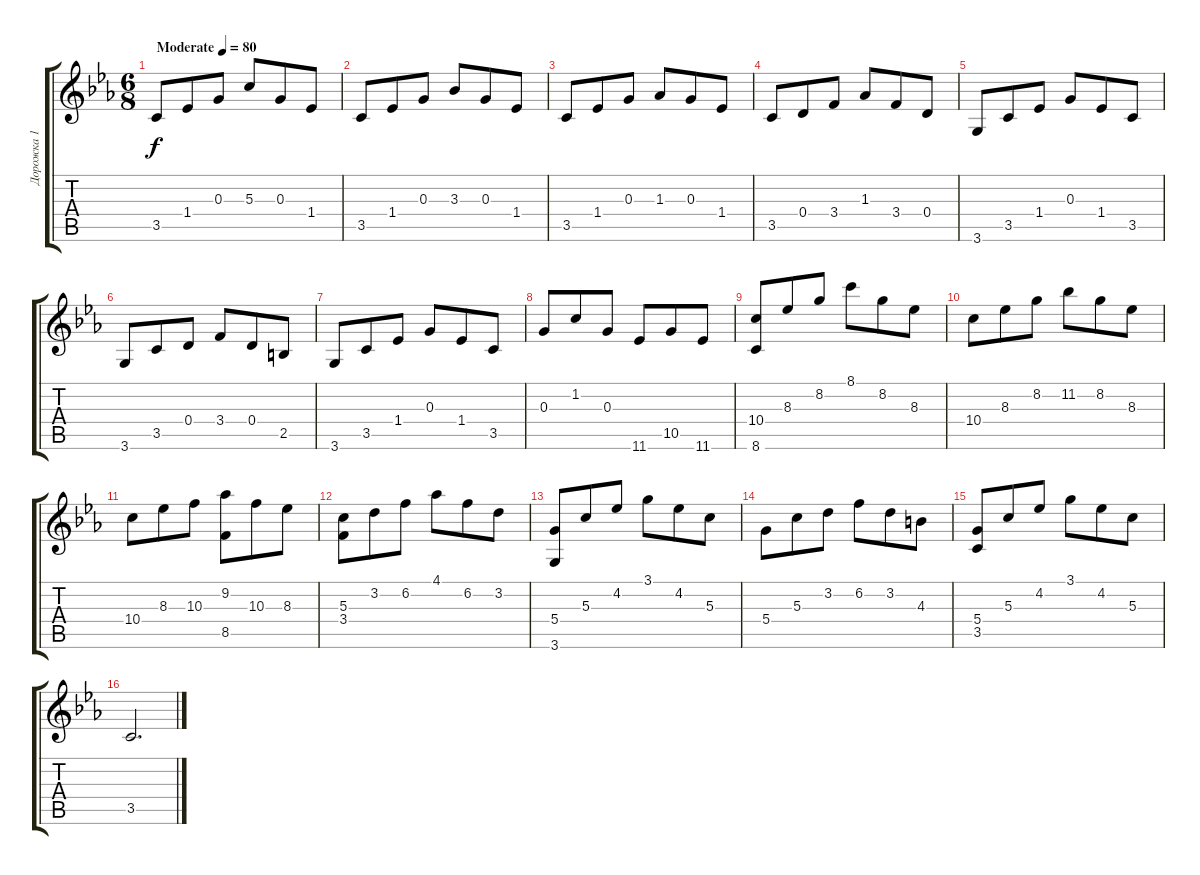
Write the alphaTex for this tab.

\track ("Дорожка 1" "Дорожка 1") {instrument acousticguitarnylon}
\staff {score tabs}
\tuning (E4 B3 G3 D3 A2 E2) {hide}
\ts (6 8)
\tempo (80 "Moderate")
\clef g2
\ks eb
3.5.8{dy f instrument acousticguitarnylon} 1.4.8 0.3.8 5.3.8 0.3.8 1.4.8 |
3.5.8 1.4.8 0.3.8 3.3.8 0.3.8 1.4.8 |
3.5.8 1.4.8 0.3.8 1.3.8 0.3.8 1.4.8 |
3.5.8 0.4.8 3.4.8 1.3.8 3.4.8 0.4.8 |
3.6.8 3.5.8 1.4.8 0.3.8 1.4.8 3.5.8 |
3.6.8 3.5.8 0.4.8 3.4.8 0.4.8 2.5.8 |
3.6.8 3.5.8 1.4.8 0.3.8 1.4.8 3.5.8 |
0.3.8 1.2.8 0.3.8 11.6.8 10.5.8 11.6.8 |
(10.4 8.6).8 8.3.8 8.2.8 8.1.8 8.2.8 8.3.8 |
10.4.8 8.3.8 8.2.8 11.2.8 8.2.8 8.3.8 |
10.4.8 8.3.8 10.3.8 (9.2 8.5).8 10.3.8 8.3.8 |
(5.3 3.4).8 3.2.8 6.2.8 4.1.8 6.2.8 3.2.8 |
(5.4 3.6).8 5.3.8 4.2.8 3.1.8 4.2.8 5.3.8 |
5.4.8 5.3.8 3.2.8 6.2.8 3.2.8 4.3.8 |
(5.4 3.5).8 5.3.8 4.2.8 3.1.8 4.2.8 5.3.8 |
3.5.2{d}
